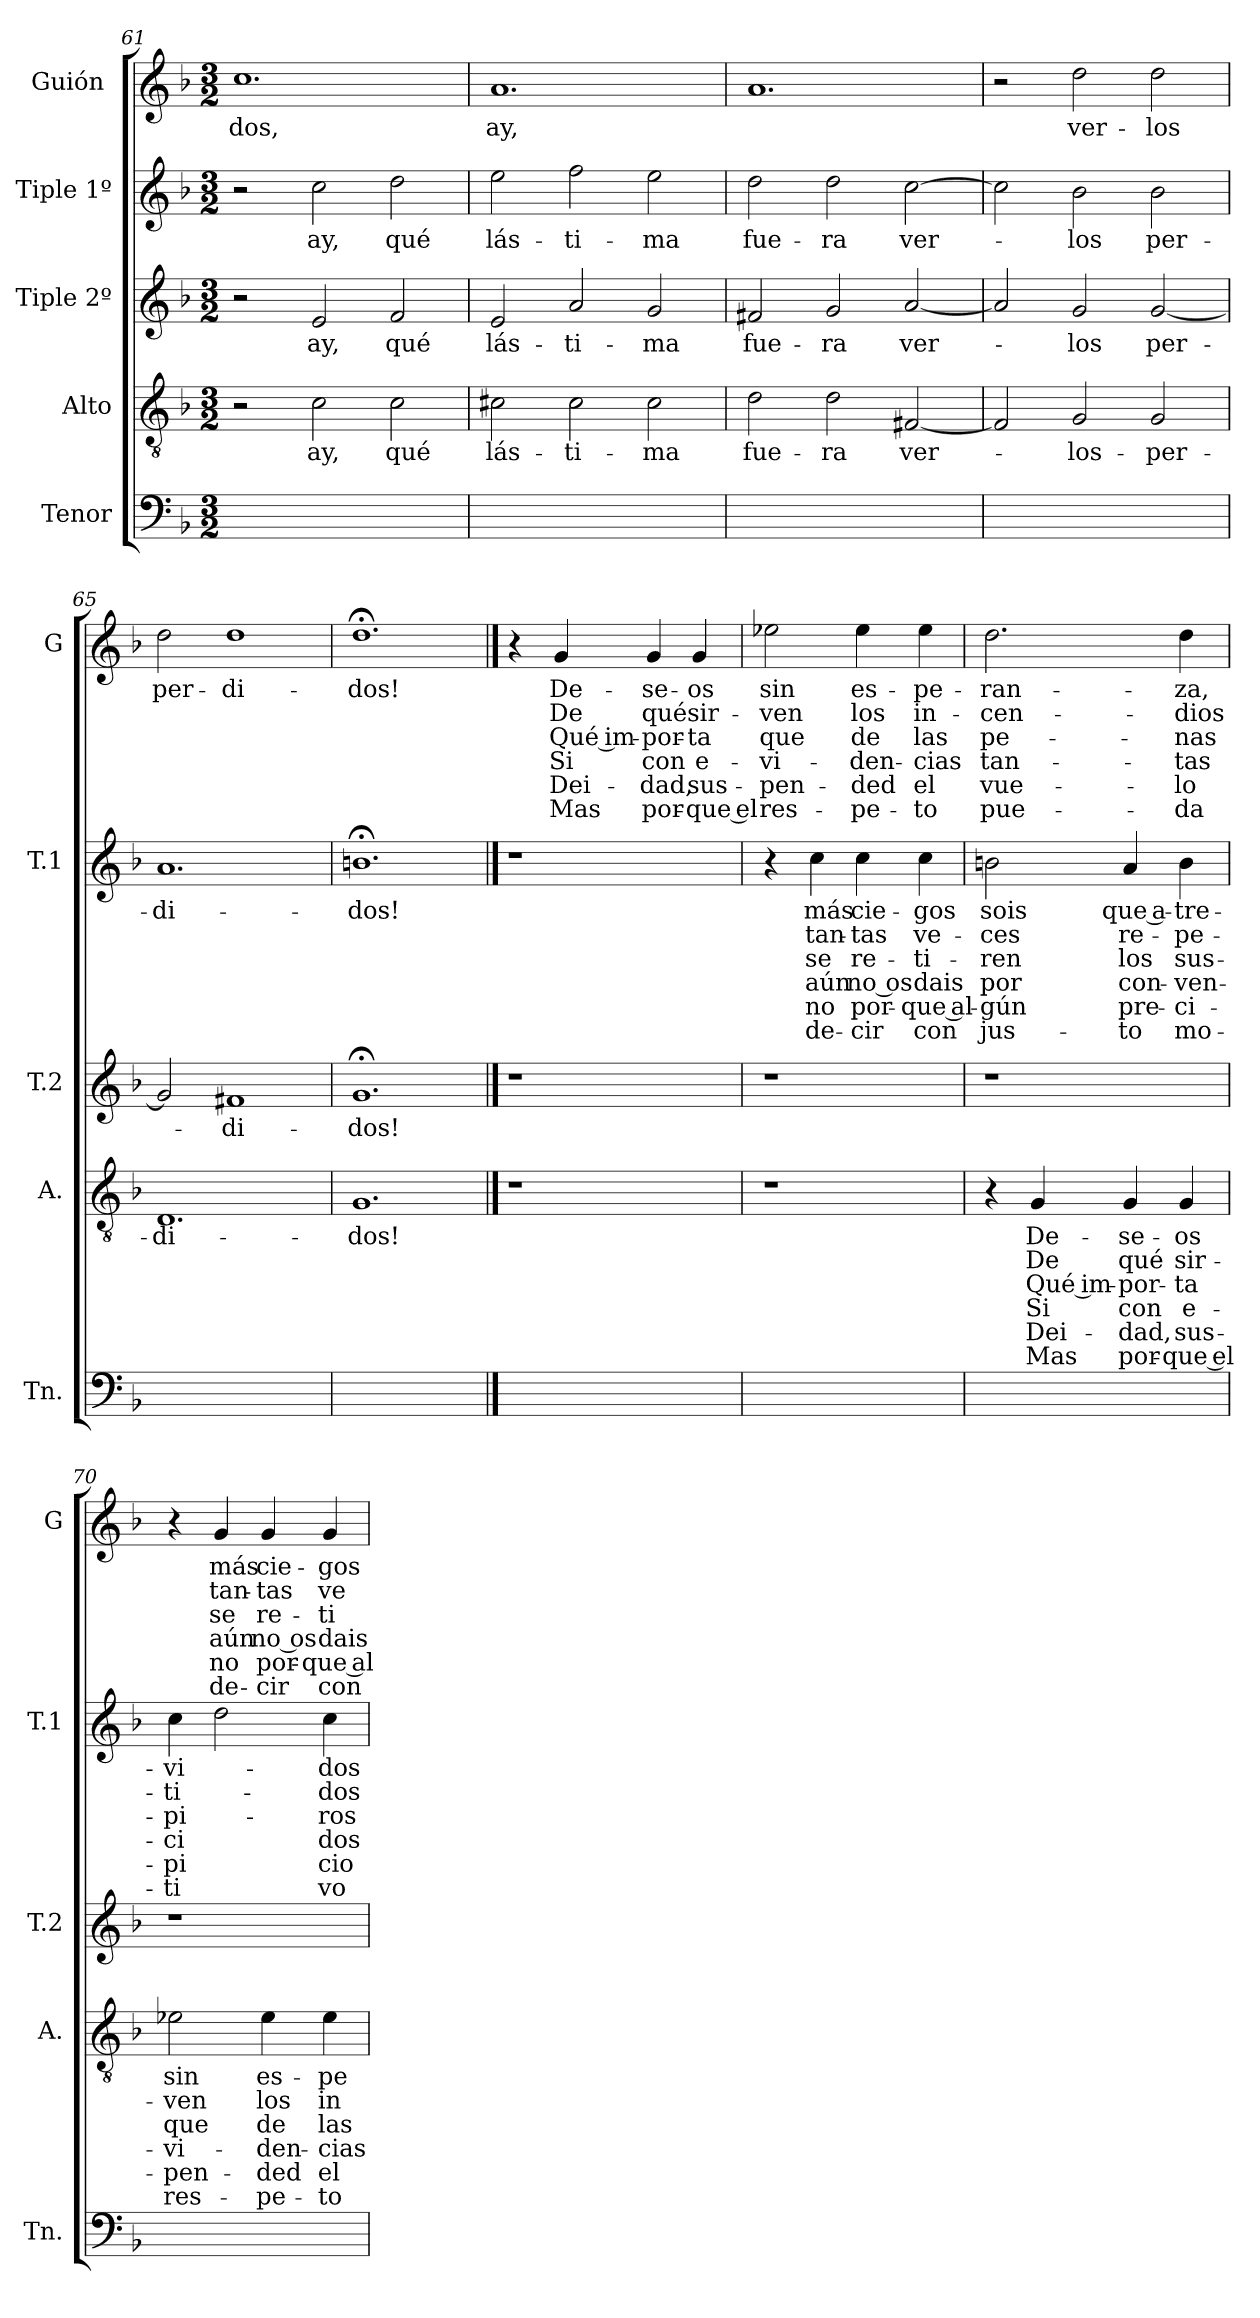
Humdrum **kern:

**kern	**kern	**text	**text	**text	**text	**text	**text	**kern	**text	**kern	**text	**text	**text	**text	**text	**text	**kern	**text	**text	**text	**text	**text	**text
*part5	*part4	*part4	*part4	*part4	*part4	*part4	*part4	*part3	*part3	*part2	*part2	*part2	*part2	*part2	*part2	*part2	*part1	*part1	*part1	*part1	*part1	*part1	*part1
*staff5	*staff4	*staff4	*staff4	*staff4	*staff4	*staff4	*staff4	*staff3	*staff3	*staff2	*staff2	*staff2	*staff2	*staff2	*staff2	*staff2	*staff1	*staff1	*staff1	*staff1	*staff1	*staff1	*staff1
*I"Tenor	*I"Alto	*	*	*	*	*	*	*I"Tiple 2º	*	*I"Tiple 1º	*	*	*	*	*	*	*I"Guión 	*	*	*	*	*	*
*I'Tn.	*I'A.	*	*	*	*	*	*	*I'T.2	*	*I'T.1	*	*	*	*	*	*	*I'G	*	*	*	*	*	*
*clefF4	*clefGv2	*	*	*	*	*	*	*clefG2	*	*clefG2	*	*	*	*	*	*	*clefG2	*	*	*	*	*	*
*k[b-]	*k[b-]	*	*	*	*	*	*	*k[b-]	*	*k[b-]	*	*	*	*	*	*	*k[b-]	*	*	*	*	*	*
*M3/2	*M3/2	*	*	*	*	*	*	*M3/2	*	*M3/2	*	*	*	*	*	*	*M3/2	*	*	*	*	*	*
=61	=61	=61	=61	=61	=61	=61	=61	=61	=61	=61	=61	=61	=61	=61	=61	=61	=61	=61	=61	=61	=61	=61	=61
1.ryy	2r	.	.	.	.	.	.	2r	.	2r	.	.	.	.	.	.	1.cc	-dos,	.	.	.	.	.
.	2c	ay,	.	.	.	.	.	2e	ay,	2cc	ay,	.	.	.	.	.	.	.	.	.	.	.	.
.	2c	qué	.	.	.	.	.	2f	qué	2dd	qué	.	.	.	.	.	.	.	.	.	.	.	.
=62	=62	=62	=62	=62	=62	=62	=62	=62	=62	=62	=62	=62	=62	=62	=62	=62	=62	=62	=62	=62	=62	=62	=62
1.ryy	2c#X	lás-	.	.	.	.	.	2e	lás-	2ee	lás-	.	.	.	.	.	1.a	ay,	.	.	.	.	.
.	2c#	-ti-	.	.	.	.	.	2a	-ti-	2ff	-ti-	.	.	.	.	.	.	.	.	.	.	.	.
.	2c#	-ma	.	.	.	.	.	2g	-ma	2ee	-ma	.	.	.	.	.	.	.	.	.	.	.	.
=63	=63	=63	=63	=63	=63	=63	=63	=63	=63	=63	=63	=63	=63	=63	=63	=63	=63	=63	=63	=63	=63	=63	=63
1.ryy	2d	fue-	.	.	.	.	.	2f#X	fue-	2dd	fue-	.	.	.	.	.	1.a	.	.	.	.	.	.
.	2d	-ra	.	.	.	.	.	2g	-ra	2dd	-ra	.	.	.	.	.	.	.	.	.	.	.	.
.	[2F#X	ver-	.	.	.	.	.	[2a	ver-	[2cc	ver-	.	.	.	.	.	.	.	.	.	.	.	.
=64	=64	=64	=64	=64	=64	=64	=64	=64	=64	=64	=64	=64	=64	=64	=64	=64	=64	=64	=64	=64	=64	=64	=64
1.ryy	2F#]	.	.	.	.	.	.	2a]	.	2cc]	.	.	.	.	.	.	2r	.	.	.	.	.	.
.	2G	-los-	.	.	.	.	.	2g	-los	2b-	-los	.	.	.	.	.	2dd	ver-	.	.	.	.	.
.	2G	per-	.	.	.	.	.	[2g	per-	2b-	per-	.	.	.	.	.	2dd	-los	.	.	.	.	.
=65	=65	=65	=65	=65	=65	=65	=65	=65	=65	=65	=65	=65	=65	=65	=65	=65	=65	=65	=65	=65	=65	=65	=65
1.ryy	1.D	-di-	.	.	.	.	.	2g]	.	1.a	-di-	.	.	.	.	.	2dd	per-	.	.	.	.	.
.	.	.	.	.	.	.	.	1f#X	-di-	.	.	.	.	.	.	.	1dd	-di-	.	.	.	.	.
=66	=66	=66	=66	=66	=66	=66	=66	=66	=66	=66	=66	=66	=66	=66	=66	=66	=66	=66	=66	=66	=66	=66	=66
1.ryy	1.G	-dos!	.	.	.	.	.	1.g;<	-dos!	1.bn;<	-dos!	.	.	.	.	.	1.dd;<	-dos!	.	.	.	.	.
==67	==67	==67	==67	==67	==67	==67	==67	==67	==67	==67	==67	==67	==67	==67	==67	==67	==67	==67	==67	==67	==67	==67	==67
1ryy	1r	.	.	.	.	.	.	1r	.	1r	.	.	.	.	.	.	4r	.	.	.	.	.	.
.	.	.	.	.	.	.	.	.	.	.	.	.	.	.	.	.	4g	De-	De	Qué im-	Si	Dei-	Mas
.	.	.	.	.	.	.	.	.	.	.	.	.	.	.	.	.	4g	-se-	qué	-por-	con	-dad,	por-
.	.	.	.	.	.	.	.	.	.	.	.	.	.	.	.	.	4g	-os	sir-	-ta	e-	sus-	-que el
=68	=68	=68	=68	=68	=68	=68	=68	=68	=68	=68	=68	=68	=68	=68	=68	=68	=68	=68	=68	=68	=68	=68	=68
1ryy	1r	.	.	.	.	.	.	1r	.	4r	.	.	.	.	.	.	2ee-X	sin	-ven	que	-vi-	-pen-	res-
.	.	.	.	.	.	.	.	.	.	4cc	más	tan-	se	aún	no	de-	.	.	.	.	.	.	.
.	.	.	.	.	.	.	.	.	.	4cc	cie-	-tas	re-	no os	por-	-cir	4ee-	es-	los	de	-den-	-ded	-pe-
.	.	.	.	.	.	.	.	.	.	4cc	-gos	ve-	-ti-	dais	que al-	con	4ee-	-pe-	in-	las	-cias	el	-to
=69	=69	=69	=69	=69	=69	=69	=69	=69	=69	=69	=69	=69	=69	=69	=69	=69	=69	=69	=69	=69	=69	=69	=69
1ryy	4r	.	.	.	.	.	.	1r	.	2bn	sois	-ces	-ren	por	-gún	jus-	2.dd	-ran-	-cen-	pe-	tan-	vue-	pue-
.	4G	De-	De	Qué im-	Si	Dei-	Mas	.	.	.	.	.	.	.	.	.	.	.	.	.	.	.	.
.	4G	-se-	qué	-por-	con	-dad,	por-	.	.	4a	que a-	re-	los	con-	pre-	-to	.	.	.	.	.	.	.
.	4G	-os	sir-	-ta	e-	sus-	-que el	.	.	4b	-tre-	-pe-	sus-	-ven-	-ci-	mo-	4dd	-za,	-dios	-nas	-tas	-lo	-da
=70	=70	=70	=70	=70	=70	=70	=70	=70	=70	=70	=70	=70	=70	=70	=70	=70	=70	=70	=70	=70	=70	=70	=70
1ryy	2e-X	sin	-ven	que	-vi-	-pen-	res-	1r	.	4cc	-vi-	-ti-	-pi-	-ci	-pi	-ti	4r	.	.	.	.	.	.
.	.	.	.	.	.	.	.	.	.	2dd	.	.	.	.	.	.	4g	más	tan-	se	aún	no	de-
.	4e-	es-	los	de	-den-	-ded	-pe-	.	.	.	.	.	.	.	.	.	4g	cie-	-tas	re-	no os	por-	-cir
.	4e-	-pe-	in-	las	-cias	el	-to	.	.	4cc	-dos	-dos	-ros-	-dos	-cio	-vo	4g	-gos	ve-	-ti-	dais	que al-	con
=	=	=	=	=	=	=	=	=	=	=	=	=	=	=	=	=	=	=	=	=	=	=	=
*-	*-	*-	*-	*-	*-	*-	*-	*-	*-	*-	*-	*-	*-	*-	*-	*-	*-	*-	*-	*-	*-	*-	*-
